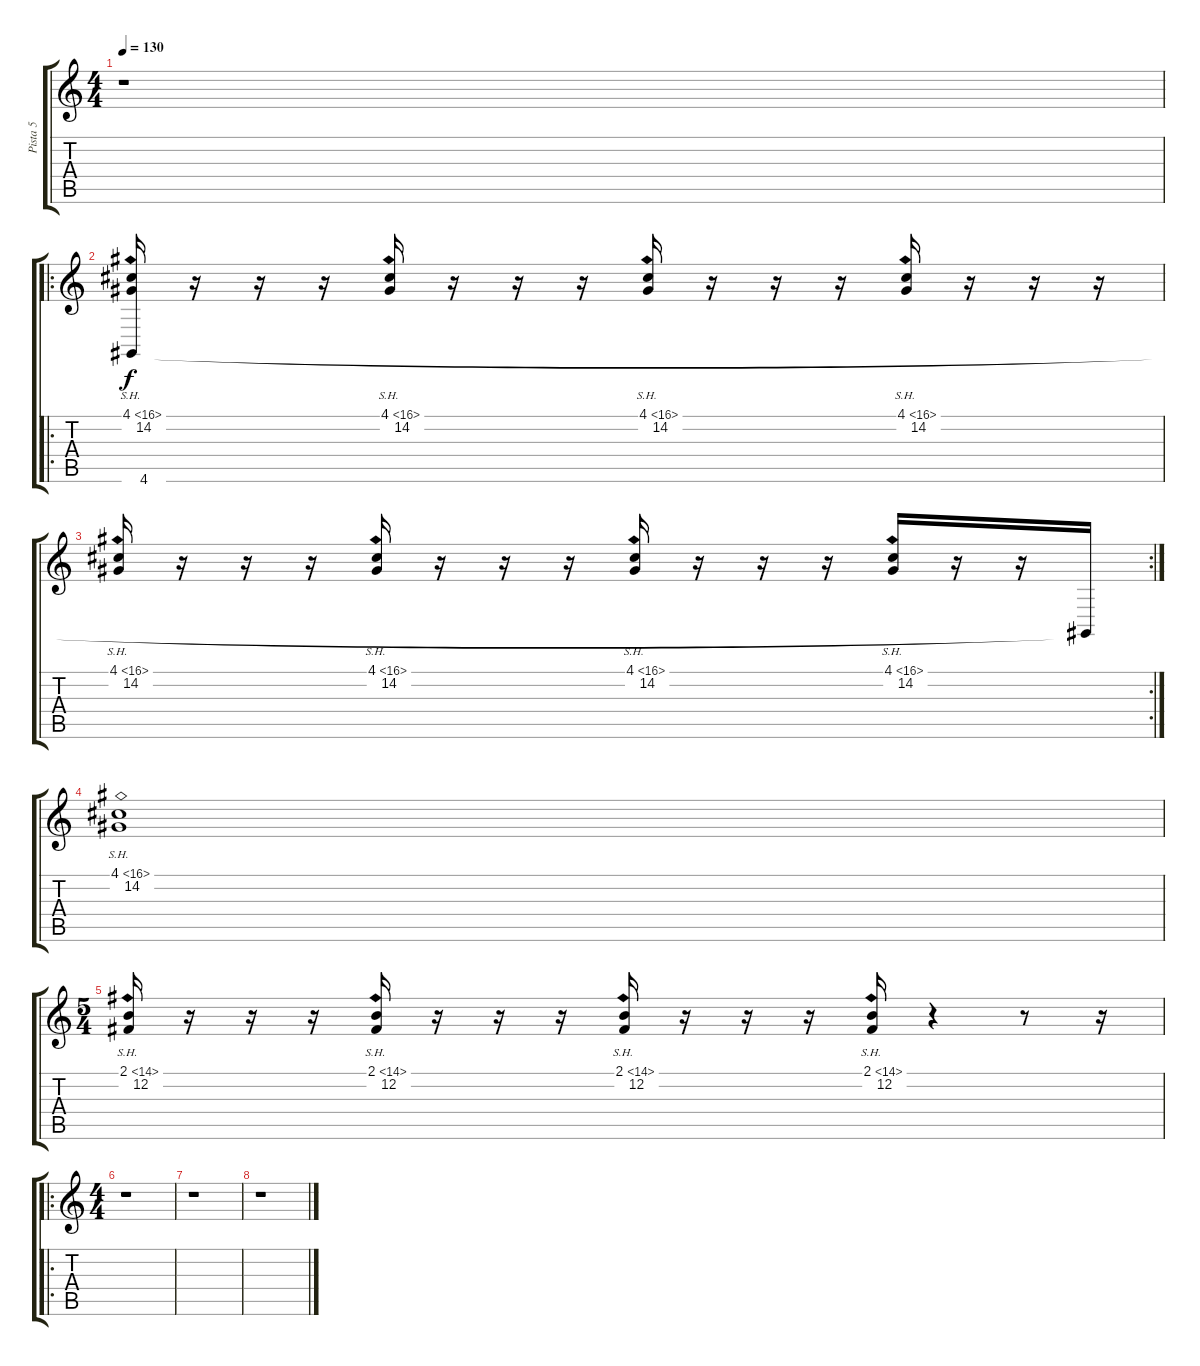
\track ("Pista 5" "Pista 5") {instrument stringensemble1}
\staff {score tabs}
\tuning (E4 B3 G3 D3 A2 E2) {hide}
\ts (4 4)
\tempo 130
\clef g2
\ks c
r.1{dy f instrument stringensemble1} |
\ro
(4.1{sh 12} 14.2 4.6).16 r.16 r.16 r.16 (4.1{sh 12} 14.2).16 r.16 r.16 r.16 (4.1{sh 12} 14.2).16 r.16 r.16 r.16 (4.1{sh 12} 14.2).16 r.16 r.16 r.16 |
\rc 2
(4.1{sh 12} 14.2).16 r.16 r.16 r.16 (4.1{sh 12} 14.2).16 r.16 r.16 r.16 (4.1{sh 12} 14.2).16 r.16 r.16 r.16 (4.1{sh 12} 14.2).16 r.16 r.16 4.6{t}.16 |
(4.1{sh 12} 14.2).1 |
\ts (5 4)
(2.1{sh 12} 12.2).16 r.16 r.16 r.16 (2.1{sh 12} 12.2).16 r.16 r.16 r.16 (2.1{sh 12} 12.2).16 r.16 r.16 r.16 (2.1{sh 12} 12.2).16 r.4 r.8 r.16 |
\ro
\ts (4 4)
r.1 |
r.1 |
r.1
